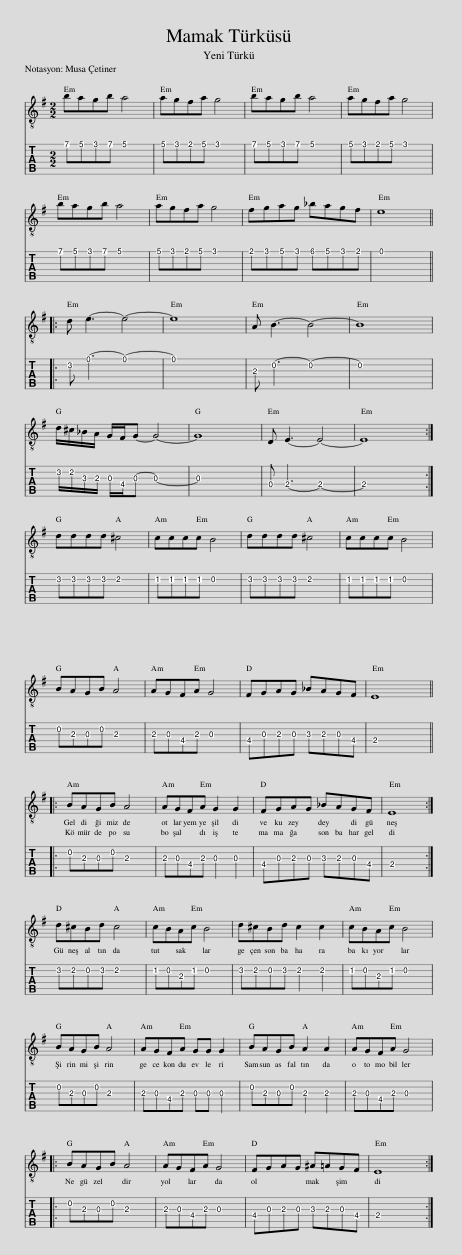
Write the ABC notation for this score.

X:1
%%score 1 2
L:1/8
Q:1/4=110
M:2/2
I:linebreak $
K:G
V:1 treble-8
V:2 tab stafflines=6 strings=E2,A2,D3,G3,B3,E4
V:1
 bagb a4 | agfa g4 | bagb a4 | agfa g4 |$ bagb a4 | %5
 agfa g4 | fgag _bagf | e8 |:$ d e3- e4- | e8 | %10
 A B3- B4- | B8 |$ d/^c/_B/A/ G/F/G- G4- | G8 | D E3- E4- | %15
 E8 :|$ dddd ^c4 | cccc B4 | dddd ^c4 | cccc B4 |$ %20
 BAGB A4 | AGFA G4 | FGAG _BAGF | E8 |:$ BAGB A4 | %25
 AGFA G2 G2 | FGAG _BAGF | E8 :|$ d^cBd c4 | cBAc B4 | %30
 d^cBd c2 c2 | cBAc B4 |$ BAGB A4 | AGFA GG G2 | BAGB A2 A2 | %35
 AGFA G4 |:$ BAGB A4 | AGFA G4 | FGAG ^A=AGF | E8 :| %40
V:2
 !1!B!1!A!1!G!1!B !1!A4 | !1!A!1!G!1!F!1!A !1!G4 | !1!B!1!A!1!G!1!B !1!A4 | !1!A!1!G!1!F!1!A !1!G4 |$ !1!B!1!A!1!G!1!B !1!A4 | %5
 !1!A!1!G!1!F!1!A !1!G4 | !1!F!1!G!1!A!1!G !1!^A!1!=A!1!G!1!F | !1!E8 |:$ !2!D !1!E3- !1!E4- | !1!E8 | %10
 !3!A, !2!B,3- !2!B,4- | !2!B,8 |$ !2!D/!2!^C/!3!_B,/!3!A,/ !3!G,/!4!F,/!3!G,- !3!G,4- | !3!G,8 | !4!D, !4!E,3- !4!E,4- | %15
 !4!E,8 :|$ !2!D!2!D!2!D!2!D !2!^C4 | !2!C!2!C!2!C!2!C !2!B,4 | !2!D!2!D!2!D!2!D !2!^C4 | !2!C!2!C!2!C!2!C !2!B,4 |$ %20
 !2!B,!3!A,!3!G,!2!B, !3!A,4 | !3!A,!3!G,!4!F,!3!A, !3!G,4 | !4!F,!3!G,!3!A,!3!G, !3!_B,!3!A,!3!G,!4!F, | !4!E,8 |:$ !2!B,!3!A,!3!G,!2!B, !3!A,4 | %25
 !3!A,!3!G,!4!F,!3!A, !3!G,2 !3!G,2 | !4!F,!3!G,!3!A,!3!G, !3!_B,!3!A,!3!G,!4!F, | !4!E,8 :|$ !2!D!2!^C!2!B,!2!D !2!C4 | !2!C!2!B,!3!A,!2!C !2!B,4 | %30
 !2!D!2!^C!2!B,!2!D !2!C2 !2!C2 | !2!C!2!B,!3!A,!2!C !2!B,4 |$ !2!B,!3!A,!3!G,!2!B, !3!A,4 | !3!A,!3!G,!4!F,!3!A, !3!G,!3!G, !3!G,2 | !2!B,!3!A,!3!G,!2!B, !3!A,2 !3!A,2 | %35
 !3!A,!3!G,!4!F,!3!A, !3!G,4 |:$ !2!B,!3!A,!3!G,!2!B, !3!A,4 | !3!A,!3!G,!4!F,!3!A, !3!G,4 | !4!F,!3!G,!3!A,!3!G, !3!^A,!3!=A,!3!G,!4!F, | !4!E,8 :| %40
